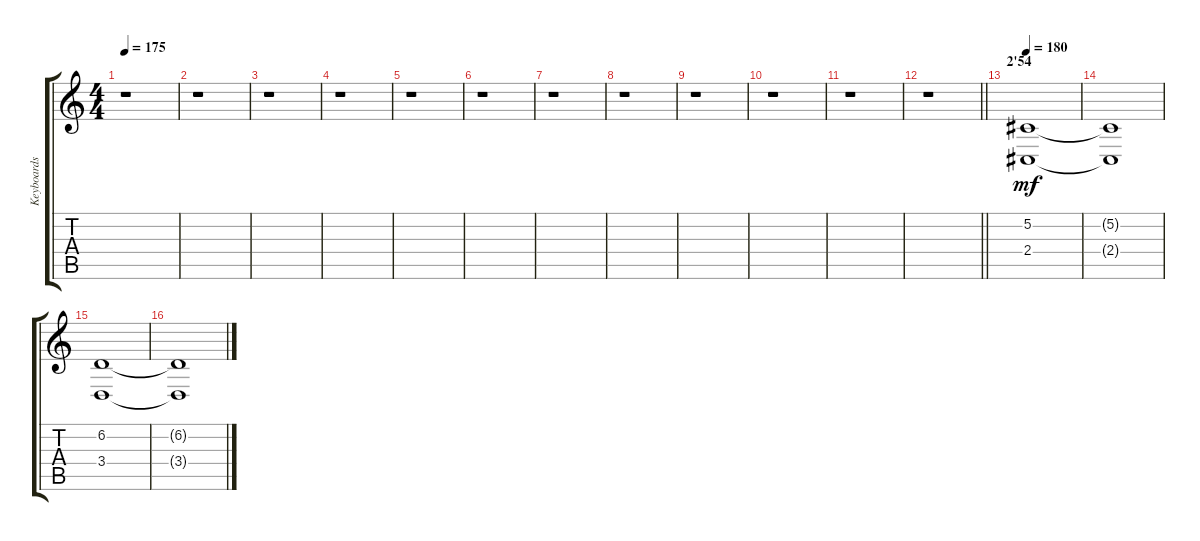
\track ("Keyboards" "Keyboards") {instrument drawbarorgan}
\staff {score tabs}
\tuning (Db4 Ab3 E3 B2 Gb2 Db2) {hide}
\ts (4 4)
\tempo 175
\clef g2
\ks c
r.1{dy f} |
r.1 |
r.1 |
r.1 |
r.1 |
r.1 |
r.1 |
r.1 |
r.1 |
r.1 |
r.1 |
\barLineRight lightlight
r.1 |
\section ("" "2'54")
\tempo 180
(5.2 2.4).1{dy mf instrument stringensemble1} |
(5.2{t} 2.4{t}).1 |
(6.2 3.4).1 |
(6.2{t} 3.4{t}).1
